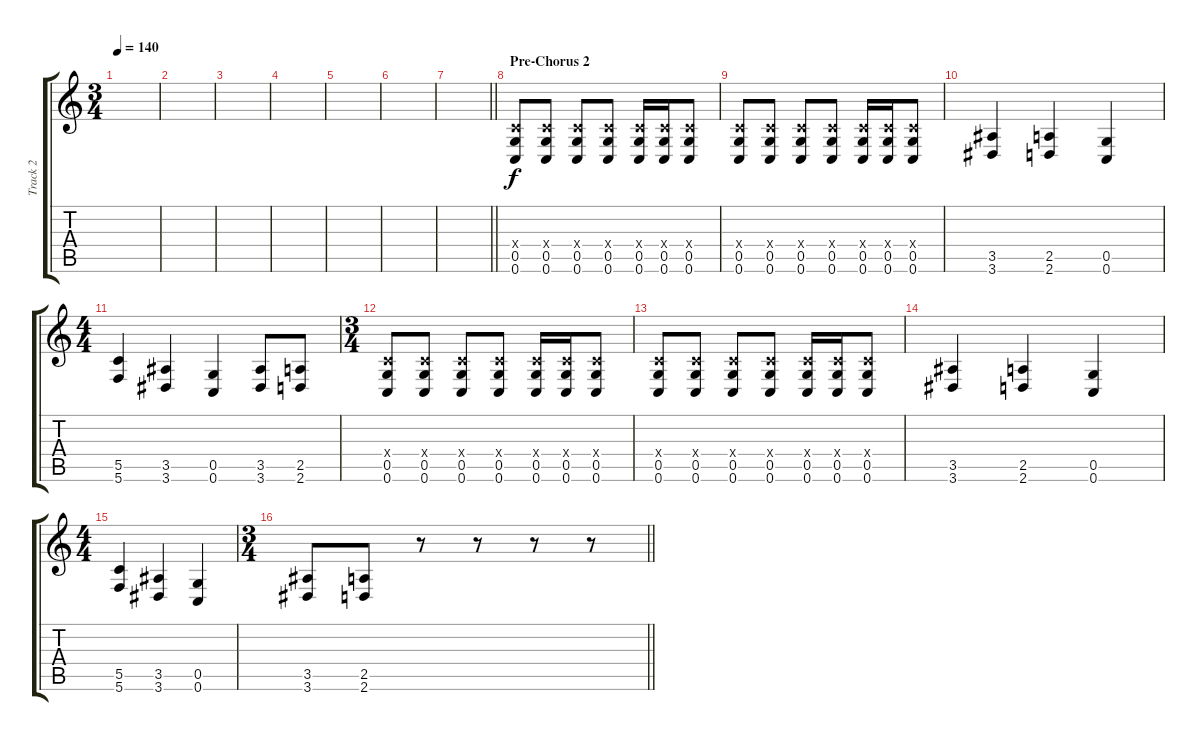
\track ("Track 2" "Track 2") {instrument overdrivenguitar}
\staff {score tabs}
\tuning (D4 A3 F3 C3 G2 C2) {hide}
\ts (3 4)
\tempo 140
\clef g2
\ks c
|
|
|
|
|
|
\barLineRight lightlight
|
\section ("" "Pre-Chorus 2")
(0.4{x} 0.5 0.6).8 (0.4{x} 0.5 0.6).8 (0.4{x} 0.5 0.6).8 (0.4{x} 0.5 0.6).8 (0.4{x} 0.5 0.6).16 (0.4{x} 0.5 0.6).16 (0.4{x} 0.5 0.6).8 |
(0.4{x} 0.5 0.6).8 (0.4{x} 0.5 0.6).8 (0.4{x} 0.5 0.6).8 (0.4{x} 0.5 0.6).8 (0.4{x} 0.5 0.6).16 (0.4{x} 0.5 0.6).16 (0.4{x} 0.5 0.6).8 |
(3.5 3.6).4 (2.5 2.6).4 (0.5 0.6).4 |
\ts (4 4)
(5.5 5.6).4 (3.5 3.6).4 (0.5 0.6).4 (3.5 3.6).8 (2.5 2.6).8 |
\ts (3 4)
(0.4{x} 0.5 0.6).8 (0.4{x} 0.5 0.6).8 (0.4{x} 0.5 0.6).8 (0.4{x} 0.5 0.6).8 (0.4{x} 0.5 0.6).16 (0.4{x} 0.5 0.6).16 (0.4{x} 0.5 0.6).8 |
(0.4{x} 0.5 0.6).8 (0.4{x} 0.5 0.6).8 (0.4{x} 0.5 0.6).8 (0.4{x} 0.5 0.6).8 (0.4{x} 0.5 0.6).16 (0.4{x} 0.5 0.6).16 (0.4{x} 0.5 0.6).8 |
(3.5 3.6).4 (2.5 2.6).4 (0.5 0.6).4 |
\ts (4 4)
(5.5 5.6).4 (3.5 3.6).4 (0.5 0.6).4 |
\ts (3 4)
\barLineRight lightlight
(3.5 3.6).8 (2.5 2.6).8 r.8 r.8 r.8 r.8
